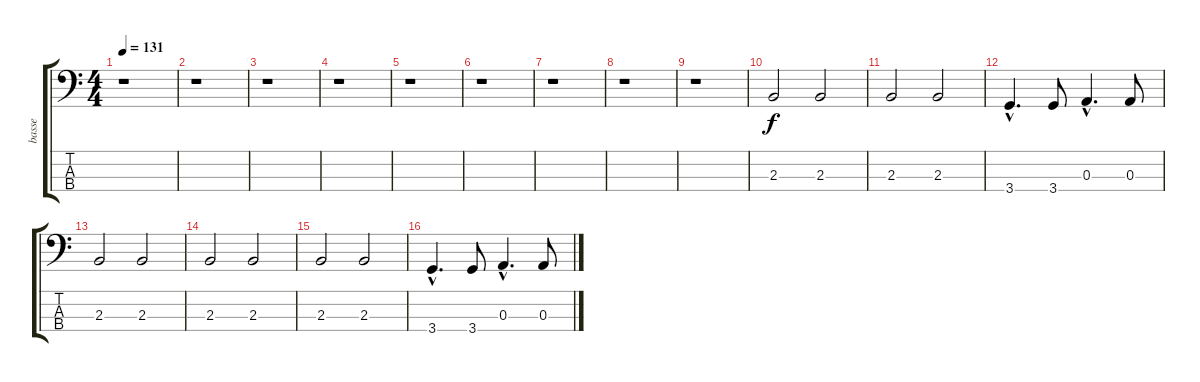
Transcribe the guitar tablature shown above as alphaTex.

\track ("basse" "basse") {instrument acousticbass}
\staff {score tabs}
\tuning (G2 D2 A1 E1) {hide}
\ts (4 4)
\tempo 131
\clef f4
\ks c
r.1{dy f instrument acousticbass} |
r.1 |
r.1 |
r.1 |
r.1 |
r.1 |
r.1 |
r.1 |
r.1 |
2.3.2 2.3.2 |
2.3.2 2.3.2 |
3.4{hac}.4{d} 3.4.8 0.3{hac}.4{d} 0.3.8 |
2.3.2 2.3.2 |
2.3.2 2.3.2 |
2.3.2 2.3.2 |
3.4{hac}.4{d} 3.4.8 0.3{hac}.4{d} 0.3.8
